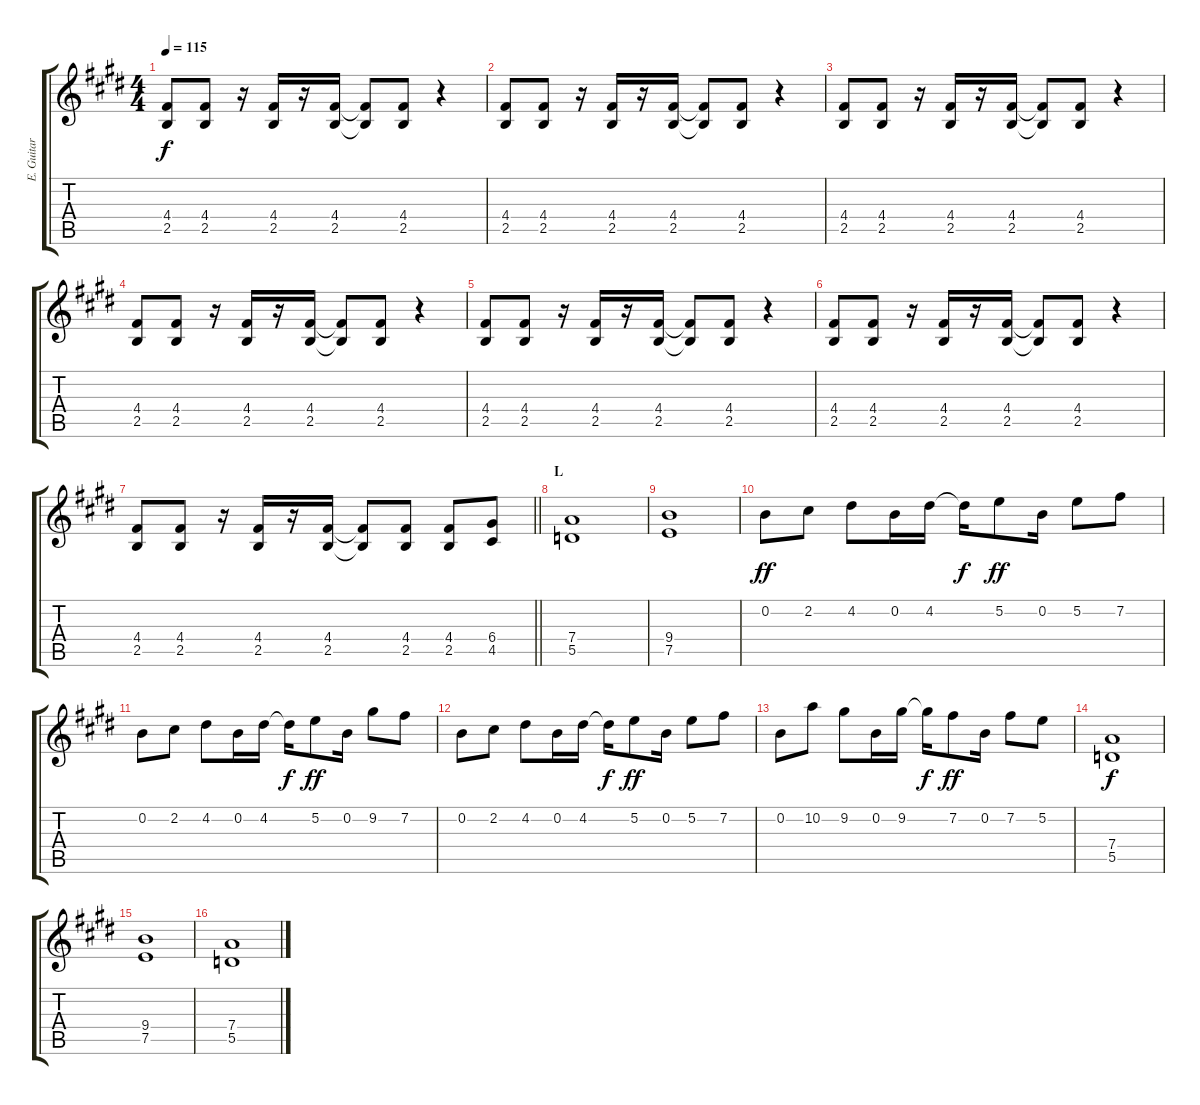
\track ("E. Guitar II" "E. Guitar ") {instrument overdrivenguitar}
\staff {score tabs}
\tuning (E4 B3 G3 D3 A2 E2) {hide}
\ts (4 4)
\tempo 115
\clef g2
\ks e
(4.4 2.5).8{dy f} (4.4 2.5).8 r.16 (4.4 2.5).16 r.16 (4.4 2.5).16 (4.4{t} 2.5{t}).8 (4.4 2.5).8 r.4 |
(4.4 2.5).8 (4.4 2.5).8 r.16 (4.4 2.5).16 r.16 (4.4 2.5).16 (4.4{t} 2.5{t}).8 (4.4 2.5).8 r.4 |
(4.4 2.5).8 (4.4 2.5).8 r.16 (4.4 2.5).16 r.16 (4.4 2.5).16 (4.4{t} 2.5{t}).8 (4.4 2.5).8 r.4 |
(4.4 2.5).8 (4.4 2.5).8 r.16 (4.4 2.5).16 r.16 (4.4 2.5).16 (4.4{t} 2.5{t}).8 (4.4 2.5).8 r.4 |
(4.4 2.5).8 (4.4 2.5).8 r.16 (4.4 2.5).16 r.16 (4.4 2.5).16 (4.4{t} 2.5{t}).8 (4.4 2.5).8 r.4 |
(4.4 2.5).8 (4.4 2.5).8 r.16 (4.4 2.5).16 r.16 (4.4 2.5).16 (4.4{t} 2.5{t}).8 (4.4 2.5).8 r.4 |
\barLineRight lightlight
(4.4 2.5).8 (4.4 2.5).8 r.16 (4.4 2.5).16 r.16 (4.4 2.5).16 (4.4{t} 2.5{t}).8 (4.4 2.5).8 (4.4 2.5).8 (6.4 4.5).8 |
\section ("" "L")
(7.4 5.5).1 |
(9.4 7.5).1 |
0.2.8{dy ff} 2.2.8 4.2.8 0.2.16 4.2.16 4.2{t}.16{dy f} 5.2.8{dy ff} 0.2.16 5.2.8 7.2.8 |
0.2.8 2.2.8 4.2.8 0.2.16 4.2.16 4.2{t}.16{dy f} 5.2.8{dy ff} 0.2.16 9.2.8 7.2.8 |
0.2.8 2.2.8 4.2.8 0.2.16 4.2.16 4.2{t}.16{dy f} 5.2.8{dy ff} 0.2.16 5.2.8 7.2.8 |
0.2.8 10.2.8 9.2.8 0.2.16 9.2.16 9.2{t}.16{dy f} 7.2.8{dy ff} 0.2.16 7.2.8 5.2.8 |
(7.4 5.5).1{dy f} |
(9.4 7.5).1 |
(7.4 5.5).1
